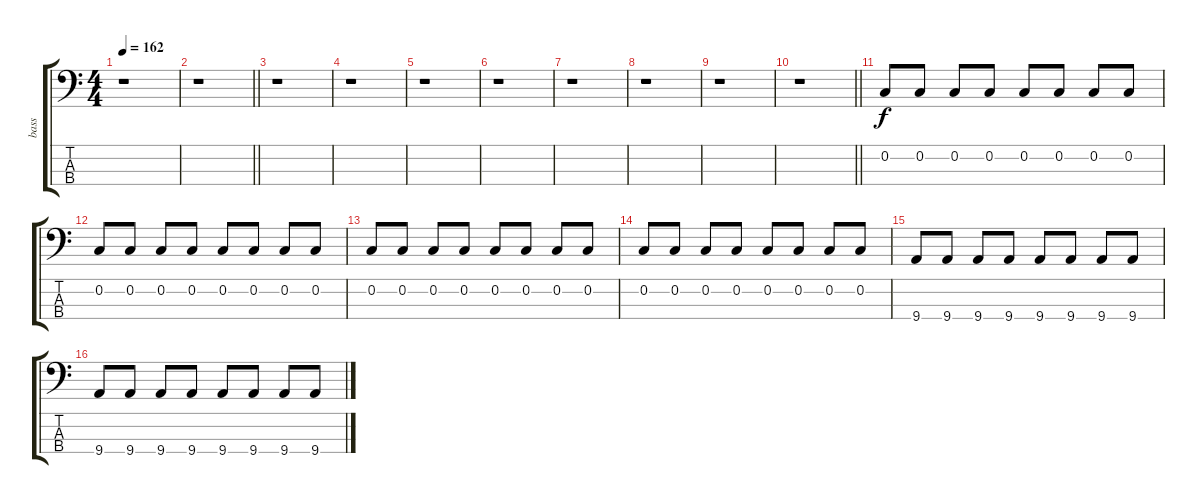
\track ("bass" "bass") {instrument electricbasspick}
\staff {score tabs}
\tuning (F2 C2 G1 C1) {hide}
\ts (4 4)
\tempo 162
\clef f4
\ks c
r.1{dy f} |
\barLineRight lightlight
r.1 |
r.1 |
r.1 |
r.1 |
r.1 |
r.1 |
r.1 |
r.1 |
\barLineRight lightlight
r.1 |
0.2.8 0.2.8 0.2.8 0.2.8 0.2.8 0.2.8 0.2.8 0.2.8 |
0.2.8 0.2.8 0.2.8 0.2.8 0.2.8 0.2.8 0.2.8 0.2.8 |
0.2.8 0.2.8 0.2.8 0.2.8 0.2.8 0.2.8 0.2.8 0.2.8 |
0.2.8 0.2.8 0.2.8 0.2.8 0.2.8 0.2.8 0.2.8 0.2.8 |
9.4.8 9.4.8 9.4.8 9.4.8 9.4.8 9.4.8 9.4.8 9.4.8 |
9.4.8 9.4.8 9.4.8 9.4.8 9.4.8 9.4.8 9.4.8 9.4.8
